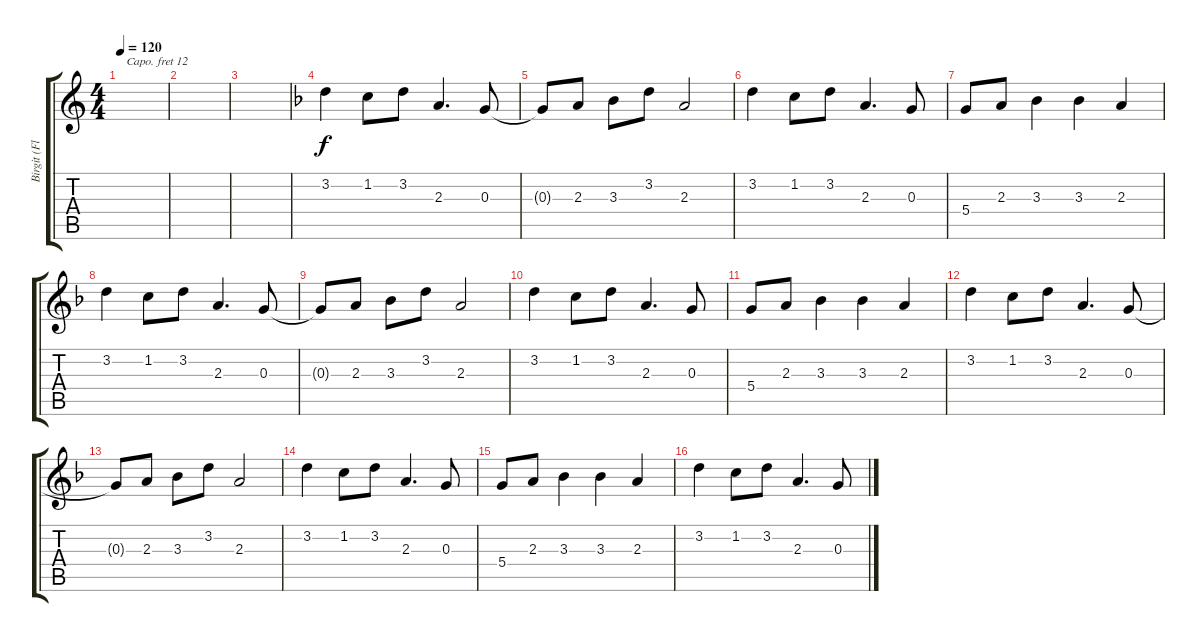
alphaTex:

\track ("Birgit (Flöte)" "Birgit (Fl") {instrument piccolo}
\staff {score tabs}
\capo 12
\tuning (E4 B3 G3 D3 A2 E2) {hide}
\ts (4 4)
\tempo 120
\clef g2
\ks c
|
|
|
\ks f
3.2.4 1.2.8 3.2.8 2.3.4{d} 0.3.8 |
0.3{t}.8 2.3.8 3.3.8 3.2.8 2.3.2 |
3.2.4 1.2.8 3.2.8 2.3.4{d} 0.3.8 |
5.4.8 2.3.8 3.3.4 3.3.4 2.3.4 |
3.2.4 1.2.8 3.2.8 2.3.4{d} 0.3.8 |
0.3{t}.8 2.3.8 3.3.8 3.2.8 2.3.2 |
3.2.4 1.2.8 3.2.8 2.3.4{d} 0.3.8 |
5.4.8 2.3.8 3.3.4 3.3.4 2.3.4 |
3.2.4 1.2.8 3.2.8 2.3.4{d} 0.3.8 |
0.3{t}.8 2.3.8 3.3.8 3.2.8 2.3.2 |
3.2.4 1.2.8 3.2.8 2.3.4{d} 0.3.8 |
5.4.8 2.3.8 3.3.4 3.3.4 2.3.4 |
3.2.4 1.2.8 3.2.8 2.3.4{d} 0.3.8
